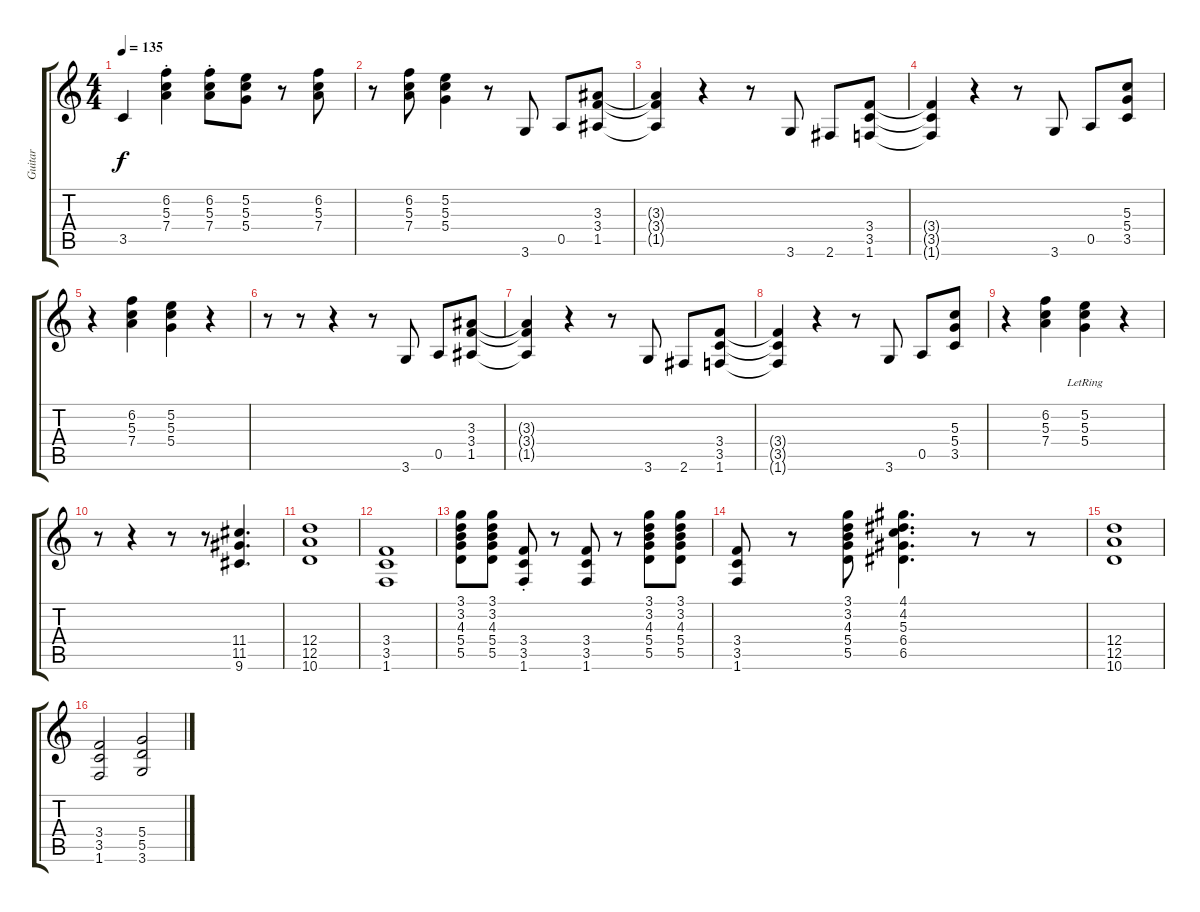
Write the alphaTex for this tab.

\track ("Guitar" "Guitar") {instrument distortionguitar}
\staff {score tabs}
\tuning (E4 B3 G3 D3 A2 E2) {hide}
\ts (4 4)
\tempo 135
\clef g2
\ks c
3.5.4{dy f} (6.2 5.3 7.4{st}).4 (6.2 5.3{st} 7.4).8 (5.2 5.3 5.4).8 r.8 (6.2 5.3 7.4).8 |
r.8 (6.2 5.3 7.4).8 (5.2 5.3 5.4).4 r.8 3.6.8 0.5.8 (3.3 3.4 1.5).8 |
(3.3{t} 3.4{t} 1.5{t}).4 r.4 r.8 3.6.8 2.6.8 (3.4 3.5 1.6).8 |
(3.4{t} 3.5{t} 1.6{t}).4 r.4 r.8 3.6.8 0.5.8 (5.3 5.4 3.5).8 |
r.4 (6.2 5.3 7.4).4 (5.2 5.3 5.4).4 r.4 |
r.8 r.8 r.4 r.8 3.6.8 0.5.8 (3.3 3.4 1.5).8 |
(3.3{t} 3.4{t} 1.5{t}).4 r.4 r.8 3.6.8 2.6.8 (3.4 3.5 1.6).8 |
(3.4{t} 3.5{t} 1.6{t}).4 r.4 r.8 3.6.8 0.5.8 (5.3 5.4 3.5).8 |
r.4 (6.2 5.3 7.4).4 (5.2 5.3 5.4{lr}).4 r.4 |
r.8 r.4 r.8 r.8 (11.4 11.5 9.6).4{d} |
(12.4 12.5 10.6).1 |
(3.4 3.5 1.6).1 |
(3.1 3.2 4.3 5.4 5.5).8 (3.1 3.2 4.3 5.4 5.5).8 (3.4 3.5 1.6{st}).8 r.8 (3.4 3.5 1.6).8 r.8 (3.1 3.2 4.3 5.4 5.5).8 (3.1 3.2 4.3 5.4 5.5).8 |
(3.4 3.5 1.6).8 r.8 (3.1 3.2 4.3 5.4 5.5).8 (4.1 4.2 5.3 6.4 6.5).4{d} r.8 r.8 |
(12.4 12.5 10.6).1 |
(3.4 3.5 1.6).2 (5.4 5.5 3.6).2
